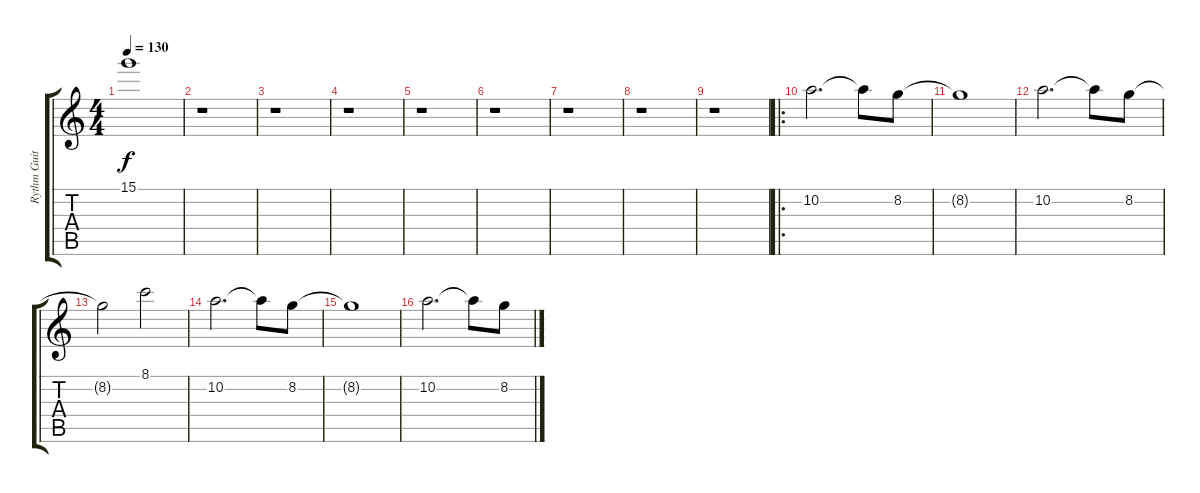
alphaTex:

\track ("Rythm Guitar 1" "Rythm Guit") {instrument overdrivenguitar}
\staff {score tabs}
\tuning (E4 B3 G3 D3 A2 E2) {hide}
\ts (4 4)
\tempo 130
\clef g2
\ks c
15.1{t}.1{dy f} |
r.1 |
r.1 |
r.1 |
r.1 |
r.1 |
r.1 |
r.1 |
r.1 |
\ro
10.2.2{d} 10.2{t}.8 8.2.8 |
8.2{t}.1 |
10.2.2{d} 10.2{t}.8 8.2.8 |
8.2{t}.2 8.1.2 |
10.2.2{d} 10.2{t}.8 8.2.8 |
8.2{t}.1 |
10.2.2{d} 10.2{t}.8 8.2.8
